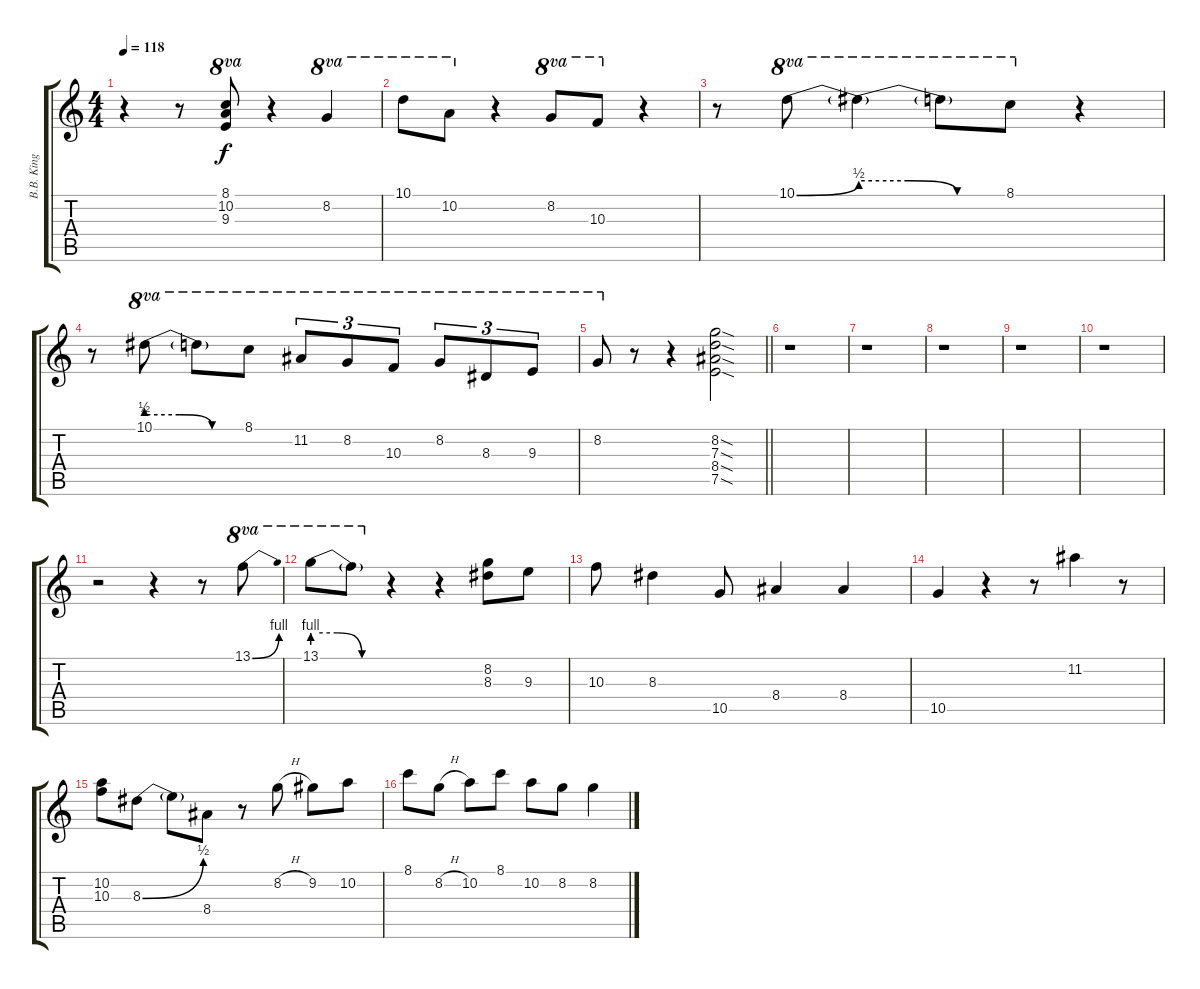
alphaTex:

\track ("B.B. King - Electric Guitar" "B.B. King ") {instrument overdrivenguitar}
\staff {score tabs}
\tuning (E4 B3 G3 D3 A2 E2) {hide}
\ts (4 4)
\tempo 118
\clef g2
\ks c
r.4{dy f} r.8 (8.1 10.2 9.3).8{ot 8va} r.4 8.2.4{ot 8va} |
10.1.8{ot 8va} 10.2.8{ot 8va} r.4 8.2.8{ot 8va} 10.3.8{ot 8va} r.4 |
r.8 10.1{be (bend 0 0 60 2)}.8{ot 8va} 10.1{be (custom 0 2 20 2 40 0 60 0) t}.4{ot 8va} 10.1{t}.8{ot 8va} 8.1.8{ot 8va} r.4 |
r.8 10.1{be (custom 0 2 20 2 40 0 60 0)}.8{ot 8va} 10.1{t}.8{ot 8va} 8.1.8{ot 8va} 11.2.8{tu (3 2) ot 8va} 8.2.8{tu (3 2) ot 8va} 10.3.8{tu (3 2) ot 8va} 8.2.8{tu (3 2) ot 8va} 8.3.8{tu (3 2) ot 8va} 9.3.8{tu (3 2) ot 8va} |
\barLineRight lightlight
8.2.8{ot 8va} r.8 r.4 (8.2{sod} 7.3{sod} 8.4{sod} 7.5{sod}).2 |
r.1 |
r.1 |
r.1 |
r.1 |
r.1 |
r.2 r.4 r.8 13.1{be (bend 0 0 60 4)}.8{ot 8va} |
13.1{be (custom 0 4 20 4 40 0 60 0)}.8{ot 8va} 13.1{t}.8{ot 8va} r.4 r.4 (8.2 8.3).8 9.3.8 |
10.3.8 8.3.4 10.5.8 8.4.4 8.4.4 |
10.5.4 r.4 r.8 11.2.4 r.8 |
(10.2 10.3).8 8.3{be (bend 0 0 60 2)}.8 8.3{t}.8 8.4.8 r.8 8.2{h}.8 9.2.8 10.2.8 |
8.1.8 8.2{h}.8 10.2.8 8.1.8 10.2.8 8.2.8 8.2.4
